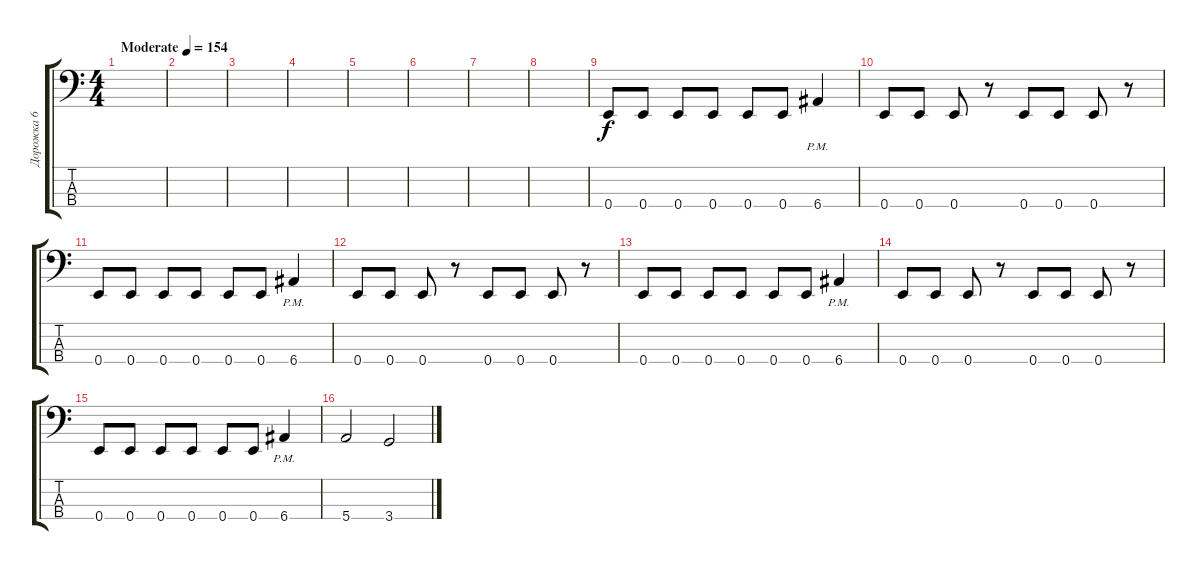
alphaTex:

\track ("Дорожка 6" "Дорожка 6") {instrument electricbassfinger}
\staff {score tabs}
\tuning (G2 D2 A1 E1) {hide}
\ts (4 4)
\tempo (154 "Moderate")
\clef f4
\ks c
|
|
|
|
|
|
|
|
0.4.8 0.4.8 0.4.8 0.4.8 0.4.8 0.4.8 6.4{pm}.4 |
0.4.8 0.4.8 0.4.8 r.8 0.4.8 0.4.8 0.4.8 r.8 |
0.4.8 0.4.8 0.4.8 0.4.8 0.4.8 0.4.8 6.4{pm}.4 |
0.4.8 0.4.8 0.4.8 r.8 0.4.8 0.4.8 0.4.8 r.8 |
0.4.8 0.4.8 0.4.8 0.4.8 0.4.8 0.4.8 6.4{pm}.4 |
0.4.8 0.4.8 0.4.8 r.8 0.4.8 0.4.8 0.4.8 r.8 |
0.4.8 0.4.8 0.4.8 0.4.8 0.4.8 0.4.8 6.4{pm}.4 |
5.4.2 3.4.2
